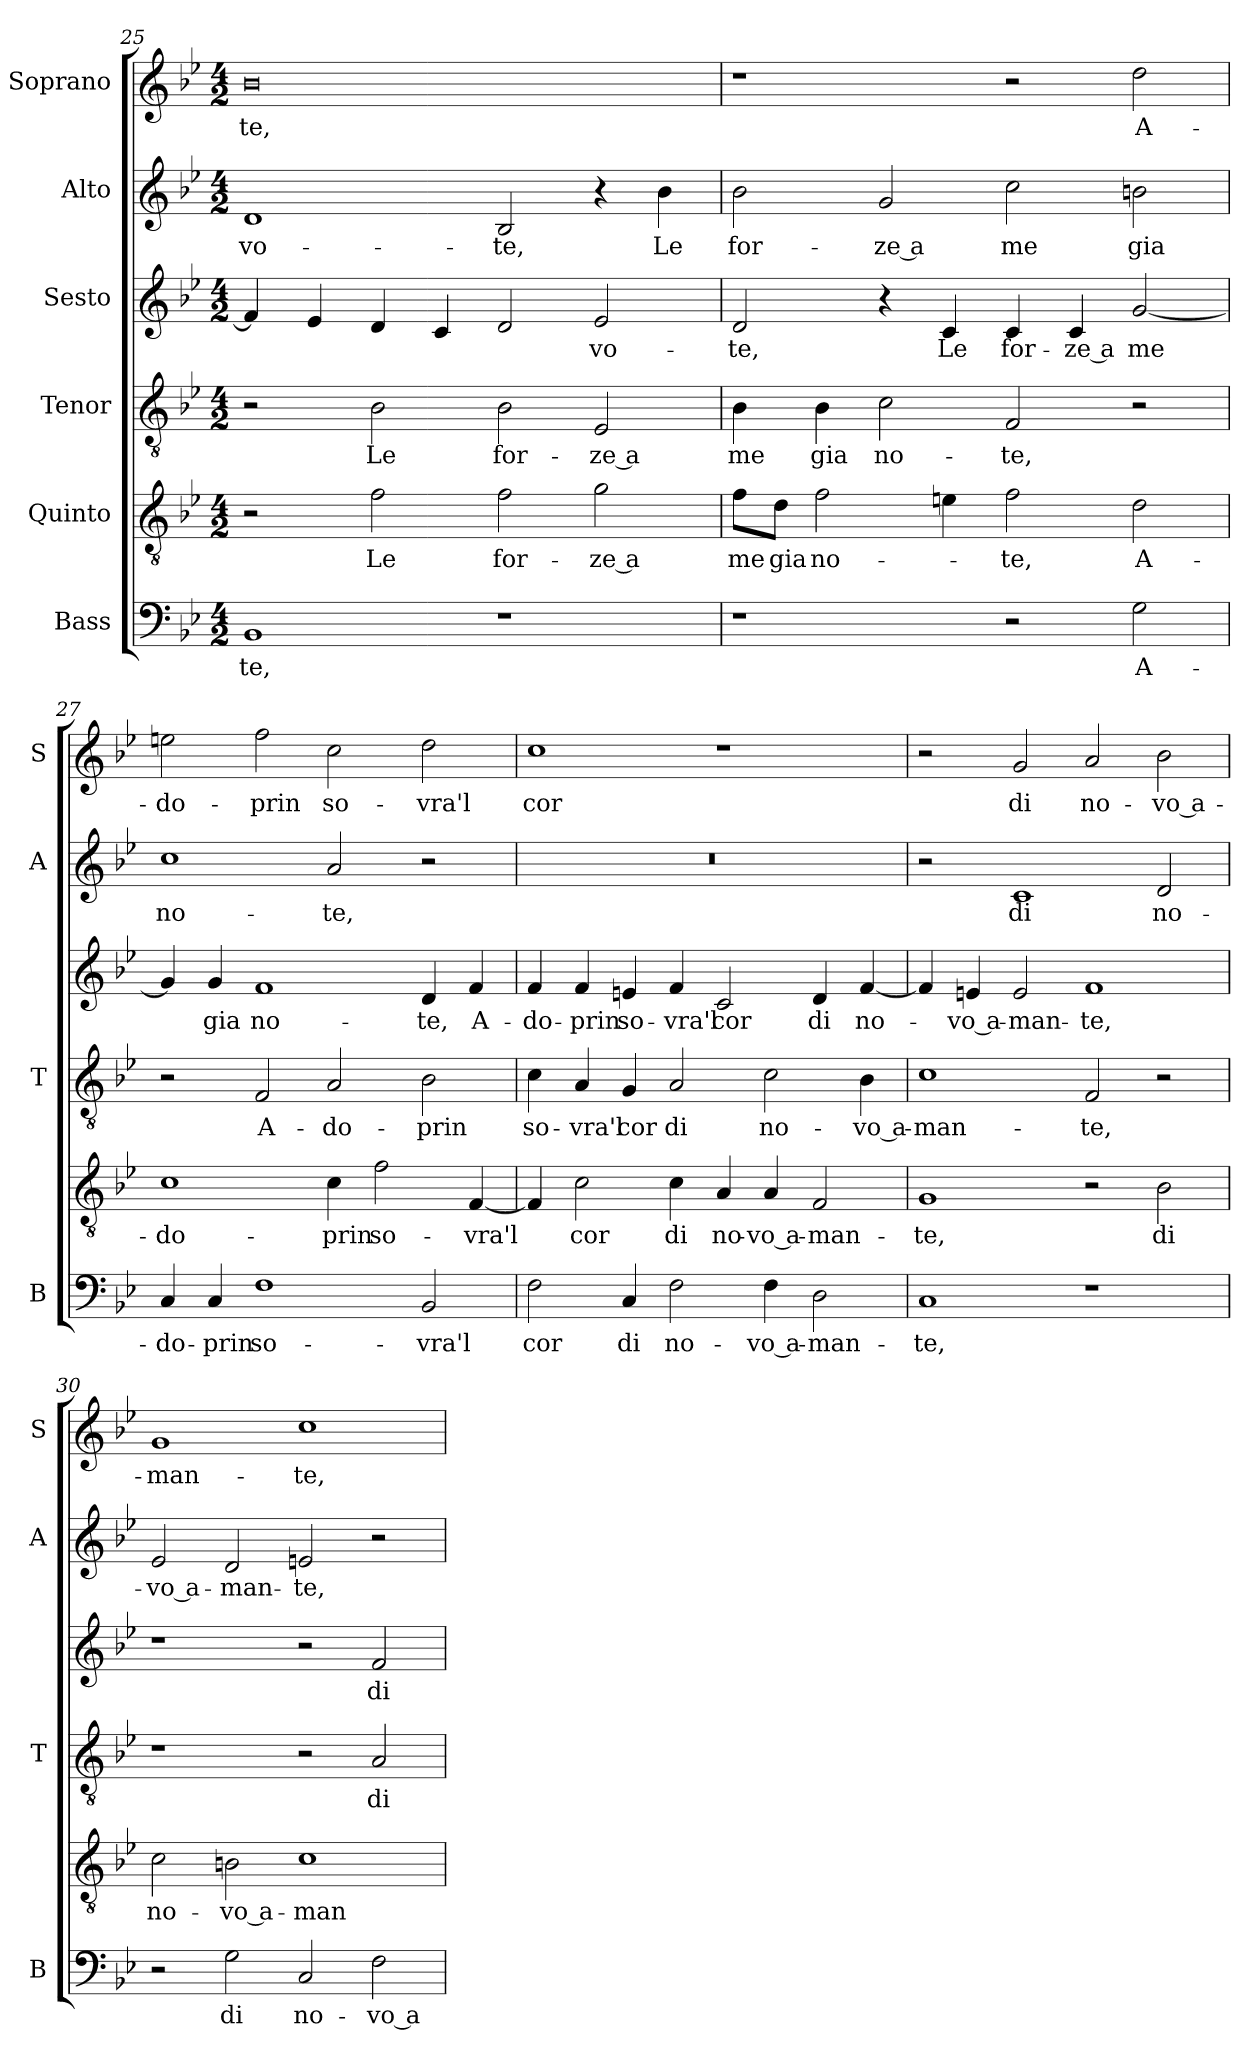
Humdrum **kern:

**kern	**text	**kern	**text	**kern	**text	**kern	**text	**kern	**text	**kern	**text
*part6	*part6	*part5	*part5	*part4	*part4	*part3	*part3	*part2	*part2	*part1	*part1
*staff6	*staff6	*staff5	*staff5	*staff4	*staff4	*staff3	*staff3	*staff2	*staff2	*staff1	*staff1
*I"Bass	*	*I"Quinto	*	*I"Tenor	*	*I"Sesto	*	*I"Alto	*	*I"Soprano	*
*I'B	*	*	*	*I'T	*	*	*	*I'A	*	*I'S	*
*clefF4	*	*clefGv2	*	*clefGv2	*	*clefG2	*	*clefG2	*	*clefG2	*
*k[b-e-]	*	*k[b-e-]	*	*k[b-e-]	*	*k[b-e-]	*	*k[b-e-]	*	*k[b-e-]	*
*B-:	*	*B-:	*	*B-:	*	*B-:	*	*B-:	*	*B-:	*
*M4/2	*	*M4/2	*	*M4/2	*	*M4/2	*	*M4/2	*	*M4/2	*
=25	=25	=25	=25	=25	=25	=25	=25	=25	=25	=25	=25
!	!LO:LY:b	!	!	!	!	!	!	!	!LO:LY:b	!	!LO:LY:b
1BB-	-te,	2r	.	2r	.	4f/]	.	1d	vo-	0b-	-te,
.	.	.	.	.	.	4e-/	.	.	.	.	.
!	!	!	!LO:LY:b	!	!LO:LY:b	!	!	!	!	!	!
.	.	2f\	Le	2B-\	Le	4d/	.	.	.	.	.
.	.	.	.	.	.	4c/	.	.	.	.	.
!	!	!	!LO:LY:b	!	!LO:LY:b	!	!	!	!LO:LY:b	!	!
1r	.	2f\	for-	2B-\	for-	2d/	.	2B-/	-te,	.	.
!	!	!	!LO:LY:b	!	!LO:LY:b	!	!LO:LY:b	!	!	!	!
.	.	2g\	-ze a	2E-/	-ze a	2e-/	vo-	4r	.	.	.
!	!	!	!	!	!	!	!	!	!LO:LY:b	!	!
.	.	.	.	.	.	.	.	4b-\	Le	.	.
!!LO:PB:g=z
=26	=26	=26	=26	=26	=26	=26	=26	=26	=26	=26	=26
!	!	!	!LO:LY:b	!	!LO:LY:b	!	!LO:LY:b	!	!LO:LY:b	!	!
1r	.	8f\L	me	4B-\	me	2d/	-te,	2b-\	for-	1r	.
!	!	!	!LO:LY:b	!	!	!	!	!	!	!	!
.	.	8d\J	gia	.	.	.	.	.	.	.	.
!	!	!	!LO:LY:b	!	!LO:LY:b	!	!	!	!	!	!
.	.	2f\	no-	4B-\	gia	.	.	.	.	.	.
!	!	!	!	!	!LO:LY:b	!	!	!	!LO:LY:b	!	!
.	.	.	.	2c\	no-	4r	.	2g/	-ze a	.	.
!	!	!	!	!	!	!	!LO:LY:b	!	!	!	!
.	.	4en\	.	.	.	4c/	Le	.	.	.	.
!	!	!	!LO:LY:b	!	!LO:LY:b	!	!LO:LY:b	!	!LO:LY:b	!	!
2r	.	2f\	-te,	2F/	-te,	4c/	for-	2cc\	me	2r	.
!	!	!	!	!	!	!	!LO:LY:b	!	!	!	!
.	.	.	.	.	.	4c/	-ze a	.	.	.	.
!	!LO:LY:b	!	!LO:LY:b	!	!	!	!LO:LY:b	!	!LO:LY:b	!	!LO:LY:b
2G\	A-	2d\	A-	2r	.	[2g/	me	2bn\	gia	2dd\	A-
=27	=27	=27	=27	=27	=27	=27	=27	=27	=27	=27	=27
!	!LO:LY:b	!	!LO:LY:b	!	!	!	!	!	!LO:LY:b	!	!LO:LY:b
4C/	-do-	1c	-do-	2r	.	4g/]	.	1cc	no-	2een\	-do-
!	!LO:LY:b	!	!	!	!	!	!LO:LY:b	!	!	!	!
4C/	-prin	.	.	.	.	4g/	gia	.	.	.	.
!	!LO:LY:b	!	!	!	!LO:LY:b	!	!LO:LY:b	!	!	!	!LO:LY:b
1F	so-	.	.	2F/	A-	1f	no-	.	.	2ff\	-prin
!	!	!	!LO:LY:b	!	!LO:LY:b	!	!	!	!LO:LY:b	!	!LO:LY:b
.	.	4c\	-prin	2A/	-do-	.	.	2a/	-te,	2cc\	so-
!	!	!	!LO:LY:b	!	!	!	!	!	!	!	!
.	.	2f\	so-	.	.	.	.	.	.	.	.
!	!LO:LY:b	!	!	!	!LO:LY:b	!	!LO:LY:b	!	!	!	!LO:LY:b
2BB-/	-vra'l	.	.	2B-\	-prin	4d/	-te,	2r	.	2dd\	-vra'l
!	!	!	!LO:LY:b	!	!	!	!LO:LY:b	!	!	!	!
.	.	[4F/	-vra'l	.	.	4f/	A-	.	.	.	.
=28	=28	=28	=28	=28	=28	=28	=28	=28	=28	=28	=28
!	!LO:LY:b	!	!	!	!LO:LY:b	!	!LO:LY:b	!	!	!	!LO:LY:b
2F\	cor	4F/]	.	4c\	so-	4f/	-do-	0r	.	1cc	cor
!	!	!	!LO:LY:b	!	!LO:LY:b	!	!LO:LY:b	!	!	!	!
.	.	2c\	cor	4A/	-vra'l	4f/	-prin	.	.	.	.
!	!LO:LY:b	!	!	!	!LO:LY:b	!	!LO:LY:b	!	!	!	!
4C/	di	.	.	4G/	cor	4en/	so-	.	.	.	.
!	!LO:LY:b	!	!LO:LY:b	!	!LO:LY:b	!	!LO:LY:b	!	!	!	!
2F\	no-	4c\	di	2A/	di	4f/	-vra'l	.	.	.	.
!	!	!	!LO:LY:b	!	!	!	!LO:LY:b	!	!	!	!
.	.	4A/	no-	.	.	2c/	cor	.	.	1r	.
!	!LO:LY:b	!	!LO:LY:b	!	!LO:LY:b	!	!	!	!	!	!
4F\	-vo a-	4A/	-vo a-	2c\	no-	.	.	.	.	.	.
!	!LO:LY:b	!	!LO:LY:b	!	!	!	!LO:LY:b	!	!	!	!
2D\	-man-	2F/	-man-	.	.	4d/	di	.	.	.	.
!	!	!	!	!	!LO:LY:b	!	!LO:LY:b	!	!	!	!
.	.	.	.	4B-\	-vo a-	[4f/	no-	.	.	.	.
!!LO:LB:g=z
=29	=29	=29	=29	=29	=29	=29	=29	=29	=29	=29	=29
!	!LO:LY:b	!	!LO:LY:b	!	!LO:LY:b	!	!	!	!	!	!
1C	-te,	1G	-te,	1c	-man-	4f/]	.	2r	.	2r	.
!	!	!	!	!	!	!	!LO:LY:b	!	!	!	!
.	.	.	.	.	.	4en/	-vo a-	.	.	.	.
!	!	!	!	!	!	!	!LO:LY:b	!	!LO:LY:b	!	!LO:LY:b
.	.	.	.	.	.	2e/	-man-	1c	di	2g/	di
!	!	!	!	!	!LO:LY:b	!	!LO:LY:b	!	!	!	!LO:LY:b
1r	.	2r	.	2F/	-te,	1f	-te,	.	.	2a/	no-
!	!	!	!LO:LY:b	!	!	!	!	!	!LO:LY:b	!	!LO:LY:b
.	.	2B-\	di	2r	.	.	.	2d/	no-	2b-\	-vo a-
=30	=30	=30	=30	=30	=30	=30	=30	=30	=30	=30	=30
!	!	!	!LO:LY:b	!	!	!	!	!	!LO:LY:b	!	!LO:LY:b
2r	.	2c\	no-	1r	.	1r	.	2e-/	-vo a-	1g	-man-
!	!LO:LY:b	!	!LO:LY:b	!	!	!	!	!	!LO:LY:b	!	!
2G\	di	2Bn\	-vo a-	.	.	.	.	2d/	-man-	.	.
!	!LO:LY:b	!	!LO:LY:b	!	!	!	!	!	!LO:LY:b	!	!LO:LY:b
2C/	no-	1c	-man-	2r	.	2r	.	2en/	-te,	1cc	-te,
!	!LO:LY:b	!	!	!	!LO:LY:b	!	!LO:LY:b	!	!	!	!
2F\	-vo a-	.	.	2A/	di	2f/	di	2r	.	.	.
=	=	=	=	=	=	=	=	=	=	=	=
*-	*-	*-	*-	*-	*-	*-	*-	*-	*-	*-	*-
